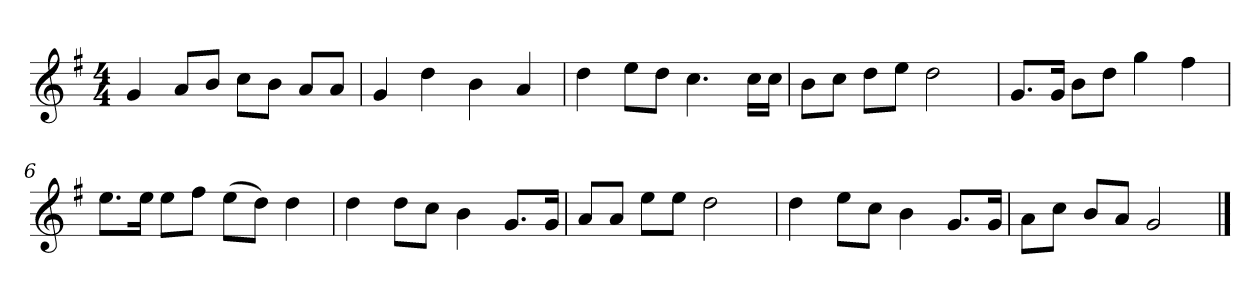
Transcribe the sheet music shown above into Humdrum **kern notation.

**kern
*part1
*staff1
*k[f#]
*M4/4
*MM120
=1
4g
8aL
8bJ
8ccL
8bJ
8aL
8aJ
=2
4g
4dd
4b
4a
=3
4dd
8eeL
8ddJ
4.cc
16ccLL
16ccJJ
=4
8bL
8ccJ
8ddL
8eeJ
2dd
=5
8.gL
16gJk
8bL
8ddJ
4gg
4ff#
=6
8.eeL
16eeJk
8eeL
8ff#J
(8eeL
8ddJ)
4dd
=7
4dd
8ddL
8ccJ
4b
8.gL
16gJk
=8
8aL
8aJ
8eeL
8eeJ
2dd
=9
4dd
8eeL
8ccJ
4b
8.gL
16gJk
=10
8aL
8ccJ
8bL
8aJ
2g
==
*-
